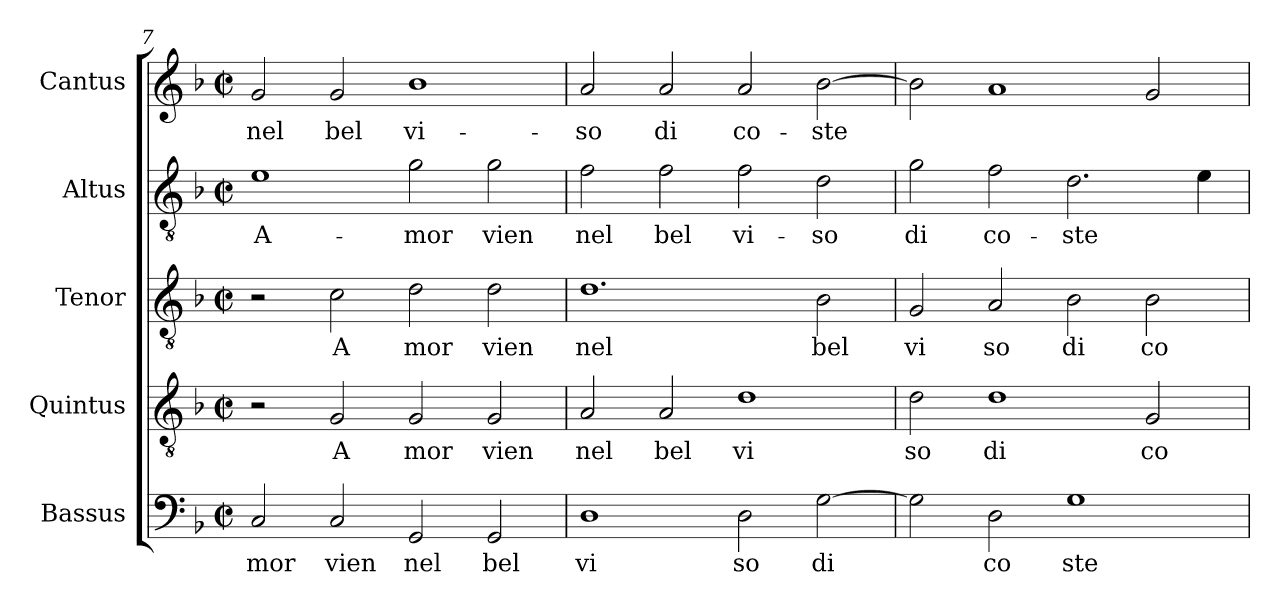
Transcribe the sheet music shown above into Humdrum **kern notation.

**kern	**text	**kern	**text	**kern	**text	**kern	**text	**kern	**text
*part5	*part5	*part4	*part4	*part3	*part3	*part2	*part2	*part1	*part1
*staff5	*staff5	*staff4	*staff4	*staff3	*staff3	*staff2	*staff2	*staff1	*staff1
*I"Bassus	*	*I"Quintus	*	*I"Tenor	*	*I"Altus	*	*I"Cantus	*
*I'Bassus	*	*I'Quintus	*	*I'Tenor	*	*I'Altus	*	*I'Cantus	*
!!LO:LB:g=z
*clefF4	*	*clefGv2	*	*clefGv2	*	*clefGv2	*	*clefG2	*
*k[b-]	*	*k[b-]	*	*k[b-]	*	*k[b-]	*	*k[b-]	*
*F:	*	*F:	*	*F:	*	*F:	*	*F:	*
*M2/2	*	*M2/2	*	*M2/2	*	*M2/2	*	*M2/2	*
*met(c|)	*	*met(c|)	*	*met(c|)	*	*met(c|)	*	*met(c|)	*
=7	=7	=7	=7	=7	=7	=7	=7	=7	=7
!	!LO:LY:b:cj	!	!	!	!	!	!LO:LY:b:cj	!	!LO:LY:b:cj
2C/	mor	2r	.	2r	.	1e	A-	2g/	nel
!	!LO:LY:b:cj	!	!LO:LY:b:cj	!	!LO:LY:b:cj	!	!	!	!LO:LY:b:cj
2C/	vien	2G/	A	2c\	A	.	.	2g/	bel
!	!LO:LY:b:cj	!	!LO:LY:b:cj	!	!LO:LY:b:cj	!	!LO:LY:b:cj	!	!LO:LY:b:cj
2GG/	nel	2G/	mor	2d\	mor	2g\	-mor	1b-	vi-
!	!LO:LY:b:cj	!	!LO:LY:b:cj	!	!LO:LY:b:cj	!	!LO:LY:b:cj	!	!
2GG/	bel	2G/	vien	2d\	vien	2g\	vien	.	.
=8	=8	=8	=8	=8	=8	=8	=8	=8	=8
!	!LO:LY:b:cj	!	!LO:LY:b:cj	!	!LO:LY:b:cj	!	!LO:LY:b:cj	!	!LO:LY:b:cj
1D	vi	2A/	nel	1.d	nel	2f\	nel	2a/	-so
!	!	!	!LO:LY:b:cj	!	!	!	!LO:LY:b:cj	!	!LO:LY:b:cj
.	.	2A/	bel	.	.	2f\	bel	2a/	di
!	!LO:LY:b:cj	!	!LO:LY:b:cj	!	!	!	!LO:LY:b:cj	!	!LO:LY:b:cj
2D\	so	1d	vi	.	.	2f\	vi-	2a/	co-
!	!LO:LY:b:cj	!	!	!	!LO:LY:b:cj	!	!LO:LY:b:cj	!	!LO:LY:b:cj
[>2G\	di	.	.	2B-\	bel	2d\	-so	[>2b-\	-ste-
=9	=9	=9	=9	=9	=9	=9	=9	=9	=9
!	!LO:LY:b:cj	!	!LO:LY:b:cj	!	!LO:LY:b:cj	!	!LO:LY:b:cj	!	!LO:LY:b:cj
2G\]	.	2d\	so	2G/	vi	2g\	di	2b-\]	--
!	!LO:LY:b:cj	!	!LO:LY:b:cj	!	!LO:LY:b:cj	!	!LO:LY:b:cj	!	!LO:LY:b:cj
2D\	co	1d	di	2A/	so	2f\	co-	1a	--
!	!LO:LY:b:cj	!	!	!	!LO:LY:b:cj	!	!LO:LY:b:cj	!	!
1G	ste	.	.	2B-\	di	2.d\	-ste-	.	.
!	!	!	!LO:LY:b:cj	!	!LO:LY:b:cj	!	!	!	!LO:LY:b:cj
.	.	2G/	co	2B-\	co	.	.	2g/	--
!	!	!	!	!	!	!	!LO:LY:b:cj	!	!
.	.	.	.	.	.	4e\	--	.	.
=	=	=	=	=	=	=	=	=	=
*-	*-	*-	*-	*-	*-	*-	*-	*-	*-
